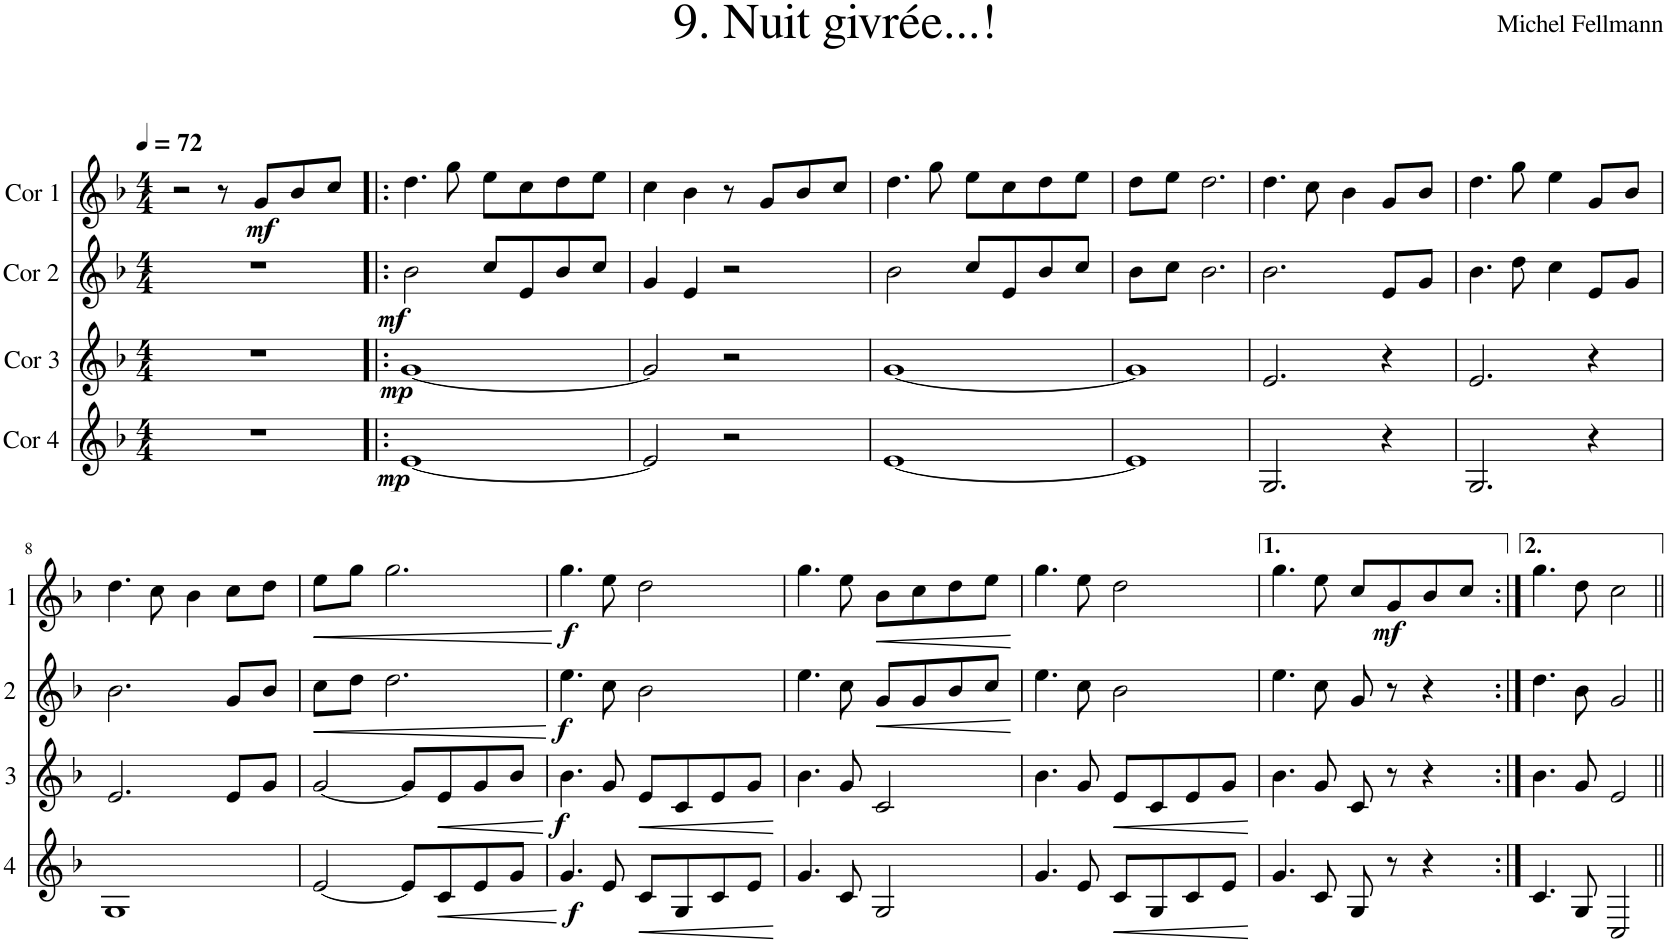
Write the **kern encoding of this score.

**kern	**dynam	**kern	**dynam	**kern	**dynam	**kern	**dynam
*part4	*part4	*part3	*part3	*part2	*part2	*part1	*part1
*staff4	*staff4	*staff3	*staff3	*staff2	*staff2	*staff1	*staff1
*I"Cor 4	*	*I"Cor 3	*	*I"Cor 2	*	*I"Cor 1	*
*clefG2	*	*clefG2	*	*clefG2	*	*clefG2	*
*Trd4c7	*	*Trd4c7	*	*Trd4c7	*	*Trd4c7	*
*k[b-]	*	*k[b-]	*	*k[b-]	*	*k[b-]	*
*M4/4	*	*M4/4	*	*M4/4	*	*M4/4	*
*MM72	*	*MM72	*	*MM72	*	*MM72	*
=1	=1	=1	=1	=1	=1	=1	=1
1r	.	1r	.	1r	.	2r	.
.	.	.	.	.	.	8r	.
!	!	!	!	!	!	!	!LO:DY:b
.	.	.	.	.	.	8g/L	mf
.	.	.	.	.	.	8b-/	.
.	.	.	.	.	.	8cc/J	.
=2!|:	=2!|:	=2!|:	=2!|:	=2!|:	=2!|:	=2!|:	=2!|:
!	!LO:DY:b	!	!LO:DY:b	!	!LO:DY:b	!	!
[1e	mp	[1g	mp	2b-\	mf	4.dd\	.
.	.	.	.	.	.	8gg\	.
.	.	.	.	8cc/L	.	8ee\L	.
.	.	.	.	8e/	.	8cc\	.
.	.	.	.	8b-/	.	8dd\	.
.	.	.	.	8cc/J	.	8ee\J	.
=3	=3	=3	=3	=3	=3	=3	=3
2e/]	.	2g/]	.	4g/	.	4cc\	.
.	.	.	.	4e/	.	4b-\	.
2r	.	2r	.	2r	.	8r	.
.	.	.	.	.	.	8g/L	.
.	.	.	.	.	.	8b-/	.
.	.	.	.	.	.	8cc/J	.
=4	=4	=4	=4	=4	=4	=4	=4
[1e	.	[1g	.	2b-\	.	4.dd\	.
.	.	.	.	.	.	8gg\	.
.	.	.	.	8cc/L	.	8ee\L	.
.	.	.	.	8e/	.	8cc\	.
.	.	.	.	8b-/	.	8dd\	.
.	.	.	.	8cc/J	.	8ee\J	.
=5	=5	=5	=5	=5	=5	=5	=5
1e]	.	1g]	.	8b-\L	.	8dd\L	.
.	.	.	.	8cc\J	.	8ee\J	.
.	.	.	.	2.b-\	.	2.dd\	.
=6	=6	=6	=6	=6	=6	=6	=6
2.G/	.	2.e/	.	2.b-\	.	4.dd\	.
.	.	.	.	.	.	8cc\	.
.	.	.	.	.	.	4b-\	.
4r	.	4r	.	8e/L	.	8g/L	.
.	.	.	.	8g/J	.	8b-/J	.
=7	=7	=7	=7	=7	=7	=7	=7
2.G/	.	2.e/	.	4.b-\	.	4.dd\	.
.	.	.	.	8dd\	.	8gg\	.
.	.	.	.	4cc\	.	4ee\	.
4r	.	4r	.	8e/L	.	8g/L	.
.	.	.	.	8g/J	.	8b-/J	.
!!LO:LB:g=z
=8	=8	=8	=8	=8	=8	=8	=8
1G	.	2.e/	.	2.b-\	.	4.dd\	.
.	.	.	.	.	.	8cc\	.
.	.	.	.	.	.	4b-\	.
.	.	8e/L	.	8g/L	.	8cc\L	.
.	.	8g/J	.	8b-/J	.	8dd\J	.
=9	=9	=9	=9	=9	=9	=9	=9
!	!	!	!	!	!LO:HP:b	!	!LO:HP:b
[2e/	.	[2g/	.	8cc\L	<	8ee\L	<
.	.	.	.	8dd\J	.	8gg\J	.
.	.	.	.	2.dd\	.	2.gg\	.
8e/L]	.	8g/L]	.	.	.	.	.
!	!LO:HP:b	!	!LO:HP:b	!	!	!	!
8c/	<	8e/	<	.	.	.	.
8e/	.	8g/	.	.	.	.	.
8g/J	.	8b-/J	.	.	.	.	.
.	[	.	[	.	[	.	[
=10	=10	=10	=10	=10	=10	=10	=10
!	!LO:DY:b	!	!LO:DY:b	!	!LO:DY:b	!	!LO:DY:b
4.g/	f	4.b-\	f	4.ee\	f	4.gg\	f
8e/	.	8g/	.	8cc\	.	8ee\	.
!	!LO:HP:b	!	!LO:HP:b	!	!	!	!
8c/L	<	8e/L	<	2b-\	.	2dd\	.
8G/	.	8c/	.	.	.	.	.
8c/	.	8e/	.	.	.	.	.
8e/J	.	8g/J	.	.	.	.	.
.	[	.	[	.	.	.	.
=11	=11	=11	=11	=11	=11	=11	=11
4.g/	.	4.b-\	.	4.ee\	.	4.gg\	.
8c/	.	8g/	.	8cc\	.	8ee\	.
!	!	!	!	!	!LO:HP:b	!	!LO:HP:b
2G/	.	2c/	.	8g/L	<	8b-\L	<
.	.	.	.	8g/	.	8cc\	.
.	.	.	.	8b-/	.	8dd\	.
.	.	.	.	8cc/J	.	8ee\J	.
.	.	.	.	.	[	.	[
=12	=12	=12	=12	=12	=12	=12	=12
4.g/	.	4.b-\	.	4.ee\	.	4.gg\	.
8e/	.	8g/	.	8cc\	.	8ee\	.
!	!LO:HP:b	!	!LO:HP:b	!	!	!	!
8c/L	<	8e/L	<	2b-\	.	2dd\	.
8G/	.	8c/	.	.	.	.	.
8c/	.	8e/	.	.	.	.	.
8e/J	.	8g/J	.	.	.	.	.
.	[	.	[	.	.	.	.
=13	=13	=13	=13	=13	=13	=13	=13
4.g/	.	4.b-\	.	4.ee\	.	4.gg\	.
8c/	.	8g/	.	8cc\	.	8ee\	.
8G/	.	8c/	.	8g/	.	8cc/L	.
!	!	!	!	!	!	!	!LO:DY:b
8r	.	8r	.	8r	.	8g/	mf
4r	.	4r	.	4r	.	8b-/	.
.	.	.	.	.	.	8cc/J	.
=14:|!	=14:|!	=14:|!	=14:|!	=14:|!	=14:|!	=14:|!	=14:|!
4.c/	.	4.b-\	.	4.dd\	.	4.gg\	.
8G/	.	8g/	.	8b-\	.	8dd\	.
2C/	.	2e/	.	2g/	.	2cc\	.
=||	=||	=||	=||	=||	=||	=||	=||
*-	*-	*-	*-	*-	*-	*-	*-
